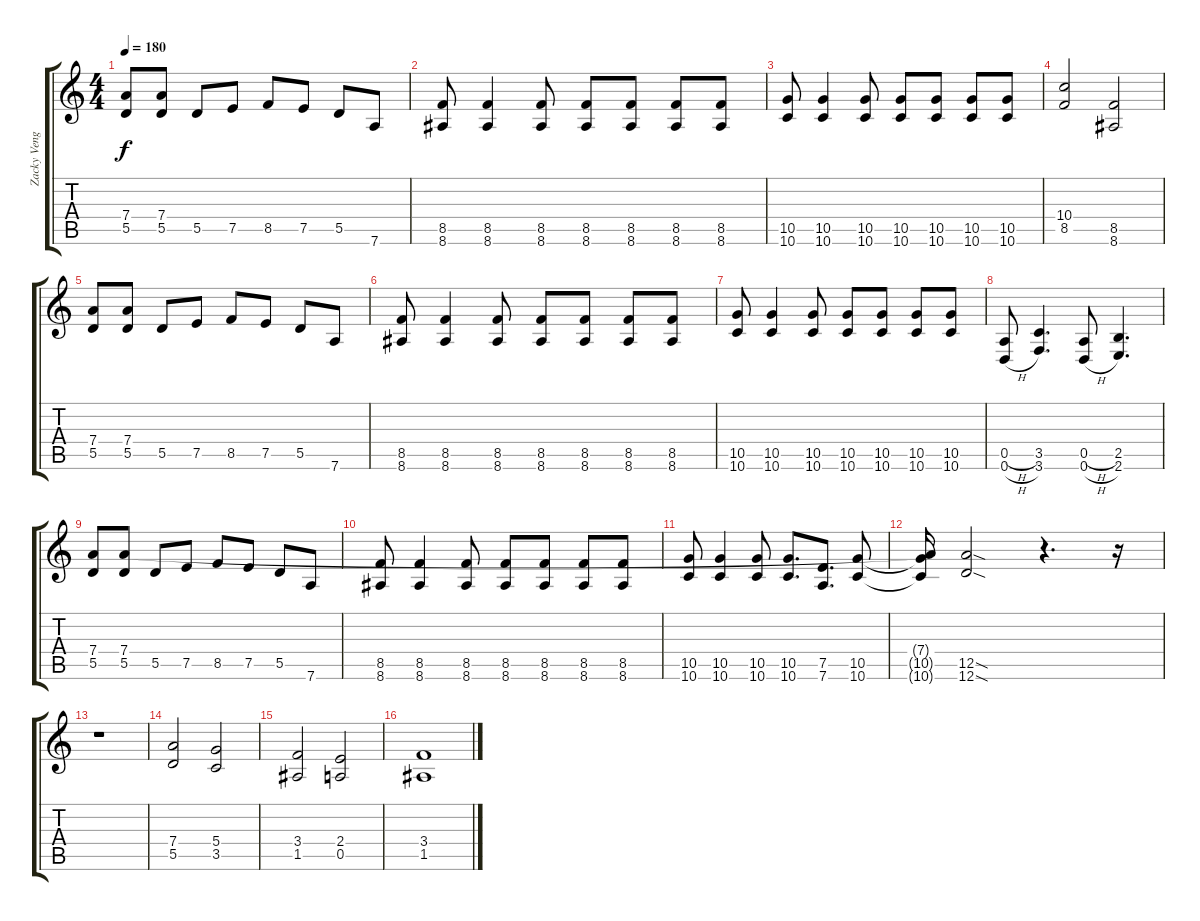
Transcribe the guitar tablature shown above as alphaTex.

\track ("Zacky Vengeance" "Zacky Veng") {instrument distortionguitar}
\staff {score tabs}
\tuning (E4 B3 G3 D3 A2 D2) {hide}
\ts (4 4)
\tempo 180
\clef g2
\ks c
(7.4 5.5).8{dy f} (7.4 5.5).8 5.5.8 7.5.8 8.5.8 7.5.8 5.5.8 7.6.8 |
(8.5 8.6).8 (8.5 8.6).4 (8.5 8.6).8 (8.5 8.6).8 (8.5 8.6).8 (8.5 8.6).8 (8.5 8.6).8 |
(10.5 10.6).8 (10.5 10.6).4 (10.5 10.6).8 (10.5 10.6).8 (10.5 10.6).8 (10.5 10.6).8 (10.5 10.6).8 |
(10.4 8.5).2 (8.5 8.6).2 |
(7.4 5.5).8 (7.4 5.5).8 5.5.8 7.5.8 8.5.8 7.5.8 5.5.8 7.6.8 |
(8.5 8.6).8 (8.5 8.6).4 (8.5 8.6).8 (8.5 8.6).8 (8.5 8.6).8 (8.5 8.6).8 (8.5 8.6).8 |
(10.5 10.6).8 (10.5 10.6).4 (10.5 10.6).8 (10.5 10.6).8 (10.5 10.6).8 (10.5 10.6).8 (10.5 10.6).8 |
(0.5{h} 0.6{h}).8 (3.5 3.6).4{d} (0.5{h} 0.6{h}).8 (2.5 2.6).4{d} |
(7.4 5.5).8 (7.4 5.5).8 5.5.8 7.5.8 8.5.8 7.5.8 5.5.8 7.6.8 |
(8.5 8.6).8 (8.5 8.6).4 (8.5 8.6).8 (8.5 8.6).8 (8.5 8.6).8 (8.5 8.6).8 (8.5 8.6).8 |
(10.5 10.6).8 (10.5 10.6).4 (10.5 10.6).8 (10.5 10.6).8{d} (7.5 7.6).8{d} (10.5 10.6).8 |
(7.4{t} 10.5{t} 10.6{t}).16 (12.5{sod} 12.6{sod}).2 r.4{d} r.16 |
r.1 |
(7.4 5.5).2 (5.4 3.5).2 |
(3.4 1.5).2 (2.4 0.5).2 |
(3.4 1.5).1
